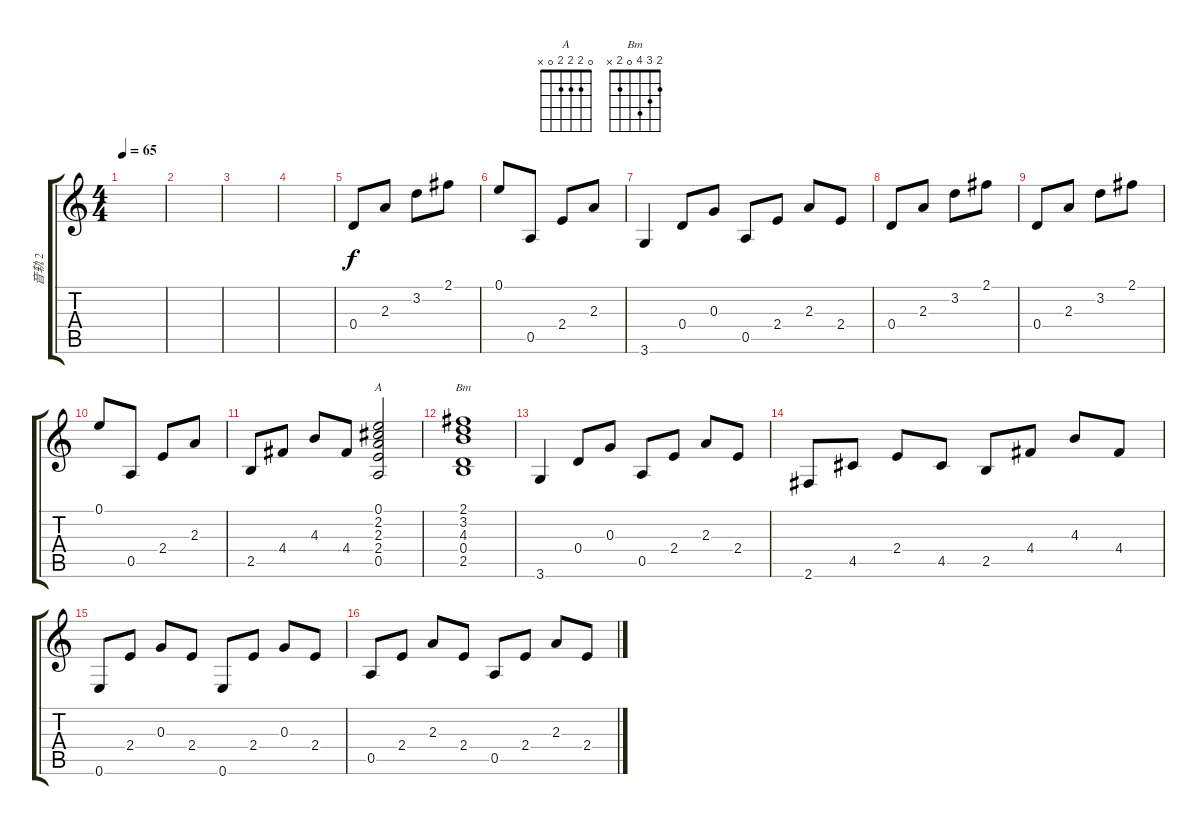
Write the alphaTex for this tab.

\track ("音轨 2" "音轨 2") {instrument acousticguitarsteel}
\staff {score tabs}
\tuning (E4 B3 G3 D3 A2 E2) {hide}
\chord ("A" 0 2 2 2 0 x)
\chord ("Bm" 2 3 4 0 2 x)
\ts (4 4)
\tempo 65
\clef g2
\ks c
|
|
|
|
0.4.8 2.3.8 3.2.8 2.1.8 |
0.1.8 0.5.8 2.4.8 2.3.8 |
3.6.4 0.4.8 0.3.8 0.5.8 2.4.8 2.3.8 2.4.8 |
0.4.8 2.3.8 3.2.8 2.1.8 |
0.4.8 2.3.8 3.2.8 2.1.8 |
0.1.8 0.5.8 2.4.8 2.3.8 |
2.5.8 4.4.8 4.3.8 4.4.8 (0.1 2.2 2.3 2.4 0.5).2{ch "A"} |
(2.1 3.2 4.3 0.4 2.5).1{ch "Bm"} |
3.6.4 0.4.8 0.3.8 0.5.8 2.4.8 2.3.8 2.4.8 |
2.6.8 4.5.8 2.4.8 4.5.8 2.5.8 4.4.8 4.3.8 4.4.8 |
0.6.8 2.4.8 0.3.8 2.4.8 0.6.8 2.4.8 0.3.8 2.4.8 |
0.5.8 2.4.8 2.3.8 2.4.8 0.5.8 2.4.8 2.3.8 2.4.8
